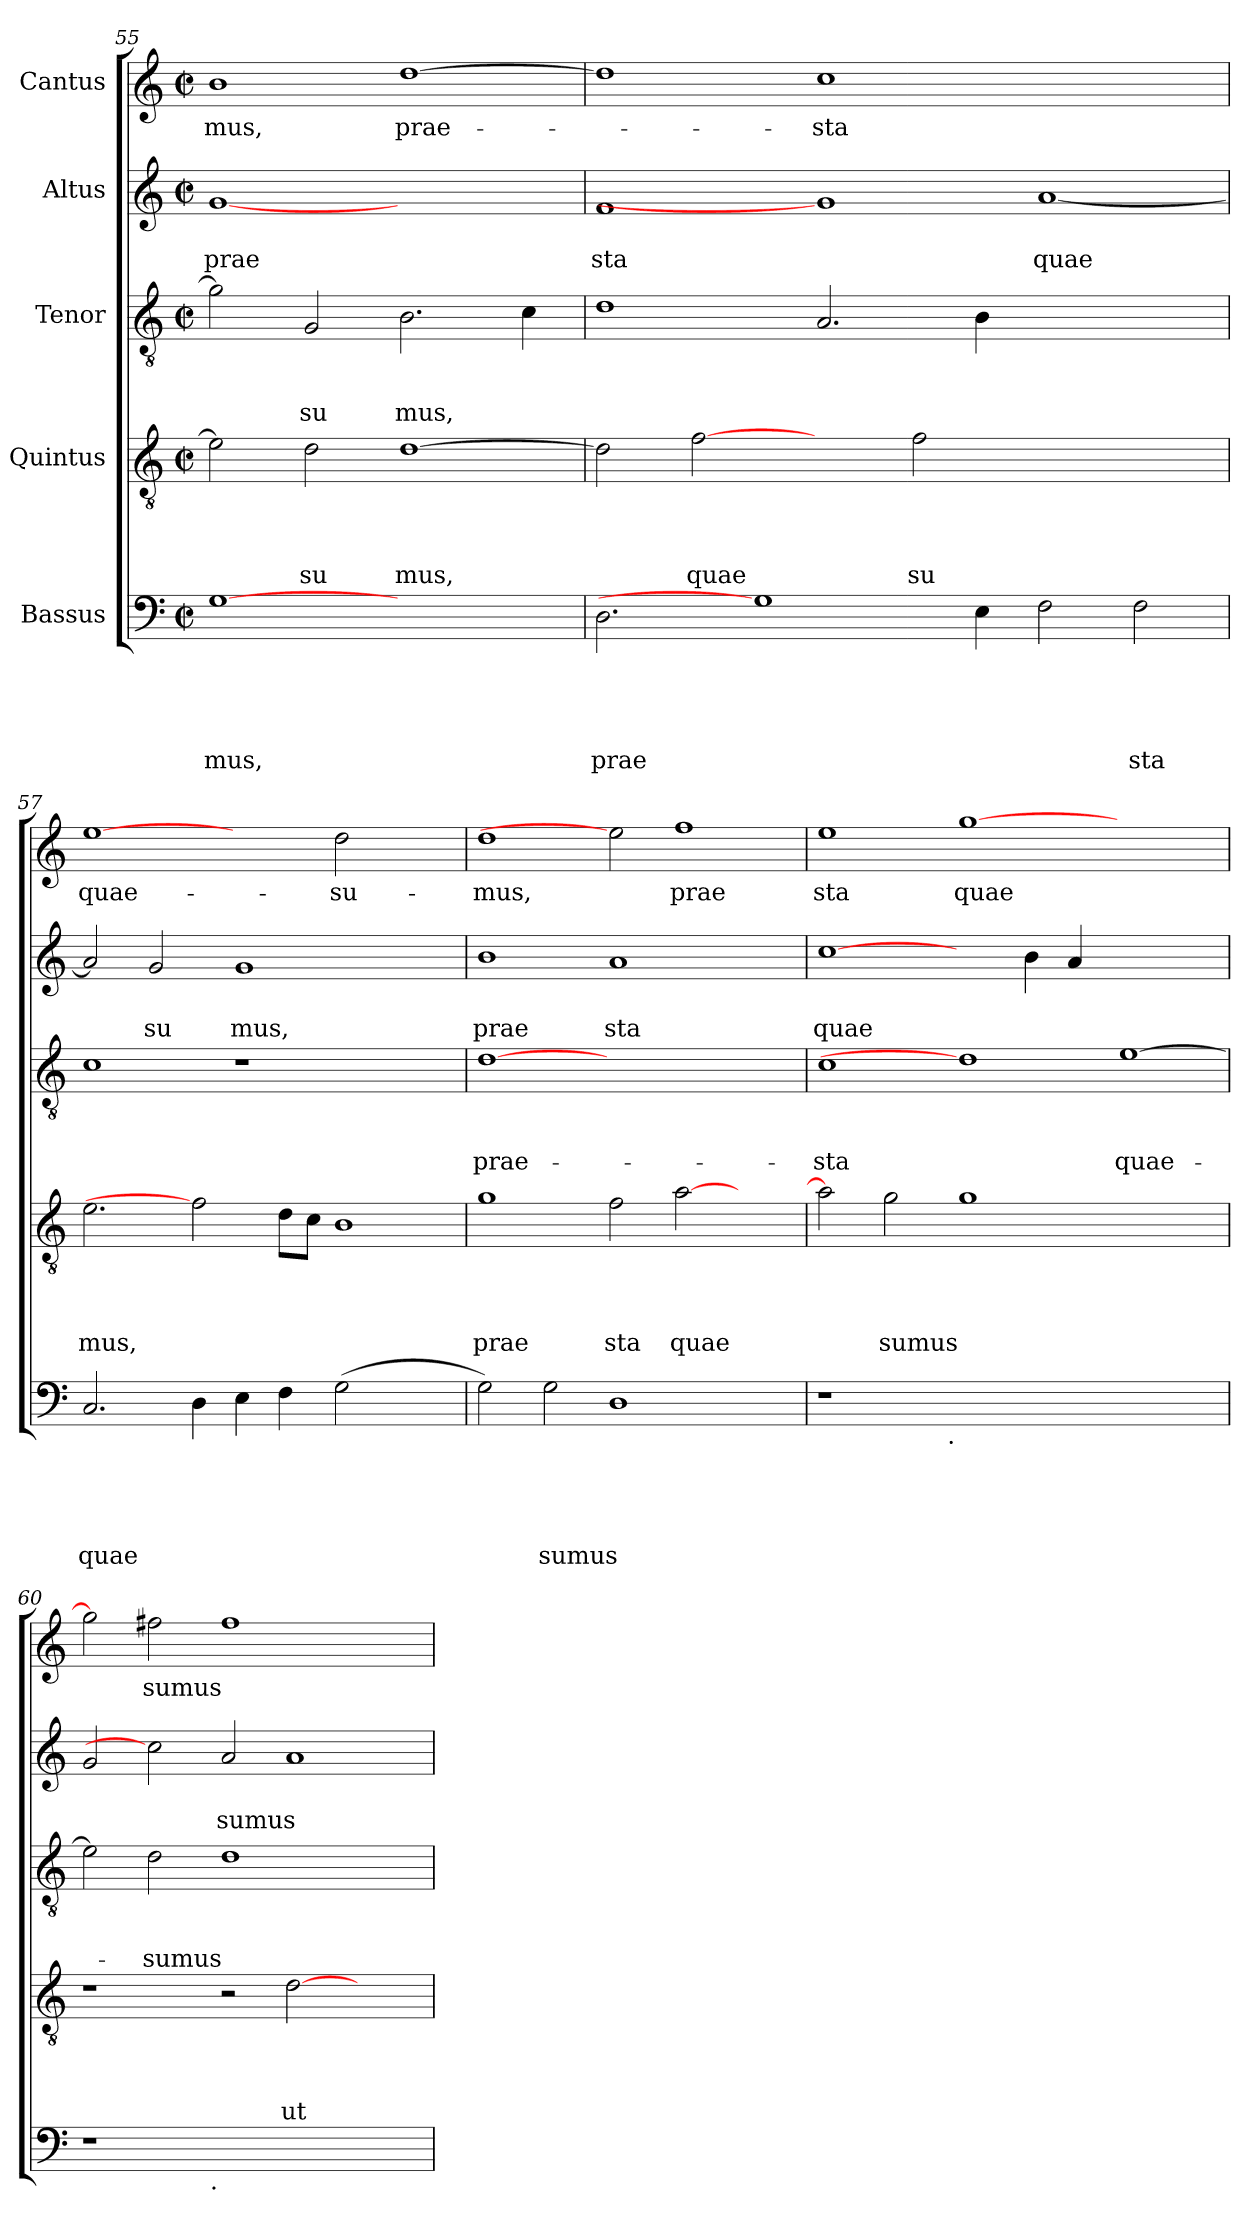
**kern	**text	**text	**text	**text	**text	**kern	**text	**text	**text	**text	**kern	**text	**text	**text	**kern	**text	**text	**kern	**text
*part5	*part5	*part5	*part5	*part5	*part5	*part4	*part4	*part4	*part4	*part4	*part3	*part3	*part3	*part3	*part2	*part2	*part2	*part1	*part1
*staff5	*staff5	*staff5	*staff5	*staff5	*staff5	*staff4	*staff4	*staff4	*staff4	*staff4	*staff3	*staff3	*staff3	*staff3	*staff2	*staff2	*staff2	*staff1	*staff1
*I"Bassus	*	*	*	*	*	*I"Quintus	*	*	*	*	*I"Tenor	*	*	*	*I"Altus	*	*	*I"Cantus	*
*clefF4	*	*	*	*	*	*clefGv2	*	*	*	*	*clefGv2	*	*	*	*clefG2	*	*	*clefG2	*
*k[]	*	*	*	*	*	*k[]	*	*	*	*	*k[]	*	*	*	*k[]	*	*	*k[]	*
*C:	*	*	*	*	*	*C:	*	*	*	*	*C:	*	*	*	*C:	*	*	*C:	*
*M2/2	*	*	*	*	*	*M2/2	*	*	*	*	*M2/2	*	*	*	*M2/2	*	*	*M2/2	*
*met(c|)	*	*	*	*	*	*met(c|)	*	*	*	*	*met(c|)	*	*	*	*met(c|)	*	*	*met(c|)	*
=55	=55	=55	=55	=55	=55	=55	=55	=55	=55	=55	=55	=55	=55	=55	=55	=55	=55	=55	=55
!	!	!	!	!	!LO:LY:b	!	!	!	!	!	!	!	!	!	!	!	!LO:LY:b	!	!LO:LY:b
[1G	.	.	.	.	mus,	2e\]	.	.	.	.	2g\]	.	.	.	[1g	.	prae	1b	-mus,
!	!	!	!	!	!	!	!	!	!	!LO:LY:b	!	!	!	!LO:LY:b	!	!	!	!	!
.	.	.	.	.	.	2d\	.	.	.	su	2G/	.	.	su	.	.	.	.	.
!	!	!	!	!	!	!	!	!	!	!LO:LY:b	!	!	!	!LO:LY:b	!	!	!	!	!LO:LY:b
1ryy	.	.	.	.	.	[>1d	.	.	.	mus,	2.B\	.	.	mus,	1ryy	.	.	[>1dd	prae-
.	.	.	.	.	.	.	.	.	.	.	4c\	.	.	.	.	.	.	.	.
=56	=56	=56	=56	=56	=56	=56	=56	=56	=56	=56	=56	=56	=56	=56	=56	=56	=56	=56	=56
!	!	!	!	!	!LO:LY:b	!	!	!	!	!	!	!	!	!	!	!	!LO:LY:b	!	!
2.D\	.	.	.	.	prae	2d\]	.	.	.	.	1d	.	.	.	1f	.	sta	1dd]	.
!	!	!	!	!	!	!	!	!	!	!LO:LY:b	!	!	!	!	!	!	!	!	!
.	.	.	.	.	.	[2f	.	.	.	quae	.	.	.	.	.	.	.	.	.
1G]	.	.	.	.	.	.	.	.	.	.	.	.	.	.	.	.	.	.	.
!	!	!	!	!	!	!	!	!	!	!	!	!	!	!	!	!	!	!	!LO:LY:b
.	.	.	.	.	.	2ryy	.	.	.	.	2.A/	.	.	.	1g]	.	.	1cc	-sta
!	!	!	!	!	!	!	!	!	!	!LO:LY:b	!	!	!	!	!	!	!	!	!
.	.	.	.	.	.	2f\	.	.	.	su	.	.	.	.	.	.	.	.	.
4E\	.	.	.	.	.	.	.	.	.	.	4B\	.	.	.	.	.	.	.	.
!	!	!	!	!	!	!	!	!	!	!	!	!	!	!	!	!	!LO:LY:b	!	!
2F\	.	.	.	.	.	1ryy	.	.	.	.	1ryy	.	.	.	[<1a	.	quae	1ryy	.
!	!	!	!	!	!LO:LY:b	!	!	!	!	!	!	!	!	!	!	!	!	!	!
2F\	.	.	.	.	sta	.	.	.	.	.	.	.	.	.	.	.	.	.	.
=57	=57	=57	=57	=57	=57	=57	=57	=57	=57	=57	=57	=57	=57	=57	=57	=57	=57	=57	=57
!	!	!	!	!	!LO:LY:b	!	!	!	!	!LO:LY:b	!	!	!	!	!	!	!	!	!LO:LY:b
2.C/	.	.	.	.	quae	2.e\	.	.	.	mus,	1c	.	.	.	2a/]	.	.	[1ee	quae-
!	!	!	!	!	!	!	!	!	!	!	!	!	!	!	!	!	!LO:LY:b	!	!
.	.	.	.	.	.	.	.	.	.	.	.	.	.	.	2g/	.	su	.	.
4D\	.	.	.	.	.	2f]	.	.	.	.	.	.	.	.	.	.	.	.	.
!	!	!	!	!	!	!	!	!	!	!	!	!	!	!	!	!	!LO:LY:b	!	!
4E\	.	.	.	.	.	.	.	.	.	.	1r	.	.	.	1g	.	mus,	2ryy	.
4F\	.	.	.	.	.	8d\L	.	.	.	.	.	.	.	.	.	.	.	.	.
.	.	.	.	.	.	8c\J	.	.	.	.	.	.	.	.	.	.	.	.	.
!	!	!	!	!	!	!	!	!	!	!	!	!	!	!	!	!	!	!	!LO:LY:b
(>2G\	.	.	.	.	.	1B	.	.	.	.	.	.	.	.	.	.	.	2dd\	-su-
2ryy	.	.	.	.	.	.	.	.	.	.	2ryy	.	.	.	2ryy	.	.	2ryy	.
!!LO:LB:g=z
=58	=58	=58	=58	=58	=58	=58	=58	=58	=58	=58	=58	=58	=58	=58	=58	=58	=58	=58	=58
!	!	!	!	!	!	!	!	!	!	!LO:LY:b	!	!	!	!LO:LY:b	!	!	!LO:LY:b	!	!LO:LY:b
2G\)	.	.	.	.	.	1g	.	.	.	prae	[1d	.	.	prae-	1b	.	prae	1dd	-mus,
!	!	!	!	!	!LO:LY:b	!	!	!	!	!	!	!	!	!	!	!	!	!	!
2G\	.	.	.	.	sumus	.	.	.	.	.	.	.	.	.	.	.	.	.	.
!	!	!	!	!	!	!	!	!	!	!LO:LY:b	!	!	!	!	!	!	!LO:LY:b	!	!
1D	.	.	.	.	.	2f\	.	.	.	sta	1.ryy	.	.	.	1a	.	sta	2ee]	.
!	!	!	!	!	!	!	!	!	!	!LO:LY:b	!	!	!	!	!	!	!	!	!LO:LY:b
.	.	.	.	.	.	[>2a\	.	.	.	quae	.	.	.	.	.	.	.	1ff	prae
2ryy	.	.	.	.	.	2ryy	.	.	.	.	.	.	.	.	2ryy	.	.	.	.
=59	=59	=59	=59	=59	=59	=59	=59	=59	=59	=59	=59	=59	=59	=59	=59	=59	=59	=59	=59
!	!	!	!	!	!	!	!	!	!	!	!	!	!	!LO:LY:b	!	!	!LO:LY:b	!	!LO:LY:b
*^	*	*	*	*	*	*	*	*	*	*	*	*	*	*	*	*	*	*	*
1r	2ryy	.	.	.	.	.	2a\]	.	.	.	.	1c	.	.	-sta	[1cc	.	quae	1ee	sta
!	!	!	!	!	!	!	!	!	!	!	!LO:LY:b	!	!	!	!	!	!	!	!	!
.	4...ryy	.	.	.	.	.	2g\	.	.	.	sumus	.	.	.	.	.	.	.	.	.
!	!LO:TX:b:t=.	!	!	!	!	!	!	!	!	!	!	!	!	!	!	!	!	!	!	!
.	1ryy	.	.	.	.	.	.	.	.	.	.	.	.	.	.	.	.	.	.	.
!	!	!	!	!	!	!	!	!	!	!	!	!	!	!	!	!	!	!	!	!LO:LY:b
0ryy	.	.	.	.	.	.	1g	.	.	.	.	1d]	.	.	.	2ryy	.	.	[>1gg	quae
.	.	.	.	.	.	.	.	.	.	.	.	.	.	.	.	4b\	.	.	.	.
.	.	.	.	.	.	.	.	.	.	.	.	.	.	.	.	4a/	.	.	.	.
.	1ryy	.	.	.	.	.	.	.	.	.	.	.	.	.	.	.	.	.	.	.
!	!	!	!	!	!	!	!	!	!	!	!	!	!	!	!LO:LY:b	!	!	!	!	!
.	.	.	.	.	.	.	1ryy	.	.	.	.	[>1e	.	.	quae-	1ryy	.	.	1ryy	.
.	32ryy	.	.	.	.	.	.	.	.	.	.	.	.	.	.	.	.	.	.	.
=60	=60	=60	=60	=60	=60	=60	=60	=60	=60	=60	=60	=60	=60	=60	=60	=60	=60	=60	=60	=60
1r	2ryy	.	.	.	.	.	1r	.	.	.	.	2e\]	.	.	.	2g/	.	.	2gg\]	.
!	!	!	!	!	!	!	!	!	!	!	!	!	!	!	!LO:LY:b	!	!	!	!	!LO:LY:b
.	4...ryy	.	.	.	.	.	.	.	.	.	.	2d\	.	.	-sumus	2cc]	.	.	2ff#X\	sumus
!	!LO:TX:b:t=.	!	!	!	!	!	!	!	!	!	!	!	!	!	!	!	!	!	!	!
.	1ryy	.	.	.	.	.	.	.	.	.	.	.	.	.	.	.	.	.	.	.
!	!	!	!	!	!	!	!	!	!	!	!	!	!	!	!	!	!	!LO:LY:b	!	!
1.ryy	.	.	.	.	.	.	2r	.	.	.	.	1d	.	.	.	2a/	.	sumus	1ff#	.
!	!	!	!	!	!	!	!	!	!	!	!LO:LY:b	!	!	!	!	!	!	!	!	!
.	.	.	.	.	.	.	[>2d\	.	.	.	ut	.	.	.	.	1a	.	.	.	.
.	2ryy	.	.	.	.	.	.	.	.	.	.	.	.	.	.	.	.	.	.	.
.	.	.	.	.	.	.	2ryy	.	.	.	.	2ryy	.	.	.	.	.	.	2ryy	.
.	32ryy	.	.	.	.	.	.	.	.	.	.	.	.	.	.	.	.	.	.	.
*v	*v	*	*	*	*	*	*	*	*	*	*	*	*	*	*	*	*	*	*	*
=	=	=	=	=	=	=	=	=	=	=	=	=	=	=	=	=	=	=	=
*-	*-	*-	*-	*-	*-	*-	*-	*-	*-	*-	*-	*-	*-	*-	*-	*-	*-	*-	*-
